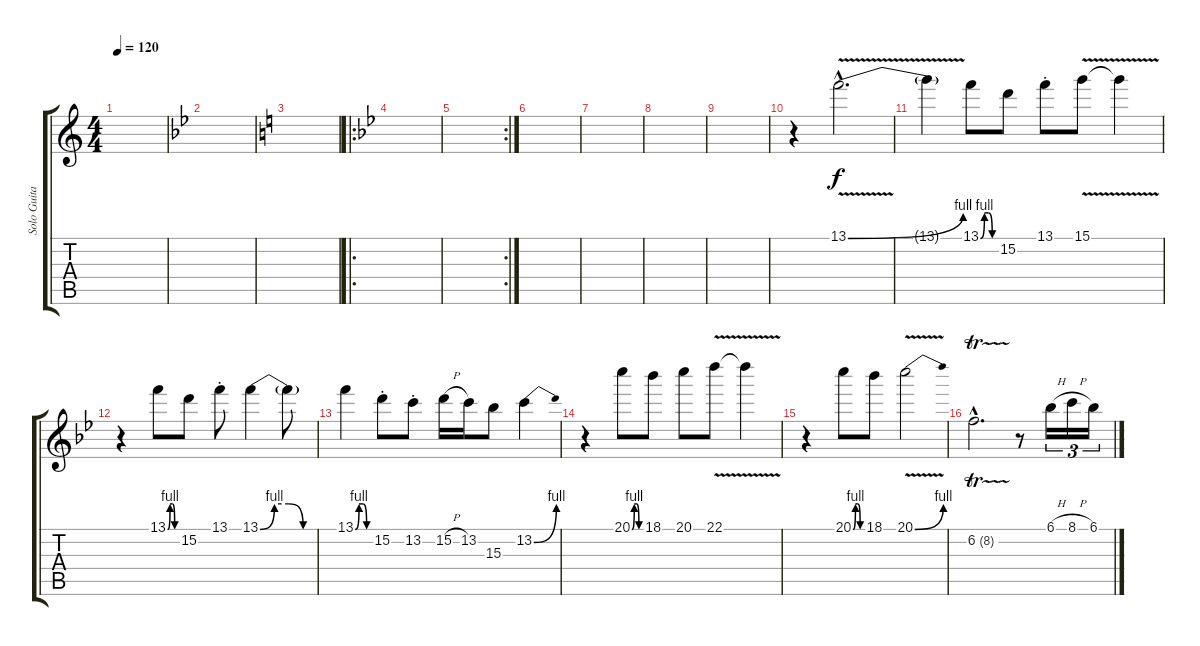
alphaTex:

\track ("Solo Guitar" "Solo Guita") {instrument distortionguitar}
\staff {score tabs}
\tuning (E4 B3 G3 D3 A2 E2) {hide}
\ts (4 4)
\tempo 120
\clef g2
\ks c
|
\ks bb
|
\ks c
|
\ro
\ks bb
|
\rc 2
|
|
|
|
|
r.4 13.1{be (bend 0 0 60 4) v hac}.2{d} |
13.1{t}.4 13.1{be (custom 0 0 15 4 30 4 45 0 60 0)}.8 15.2.8 13.1{st}.8 15.1{v}.8 15.1{t}.4 |
r.4 13.1{be (custom 0 0 15 4 30 4 45 0 60 0)}.8 15.2.8 13.1{st}.8 13.1{be (custom 0 0 15 4 30 4 45 0 60 0)}.4 13.1{t}.8 |
13.1{be (custom 0 0 15 4 30 4 45 0 60 0)}.4 15.2{st}.8 13.2{st}.8 15.2{h}.16 13.2.16 15.3.8 13.2{be (bend 0 0 60 4)}.4 |
r.4 20.1{be (custom 0 0 15 4 30 4 45 0 60 0)}.8 18.1.8 20.1.8 22.1{v}.8 22.1{t}.4 |
r.4 20.1{be (custom 0 0 15 4 30 4 45 0 60 0)}.8 18.1.8 20.1{be (bend 0 0 60 4) v}.2 |
6.2{tr (8 16) hac}.2{d} r.8 6.1{h}.16{tu (3 2)} 8.1{h}.16{tu (3 2)} 6.1.16{tu (3 2)}
